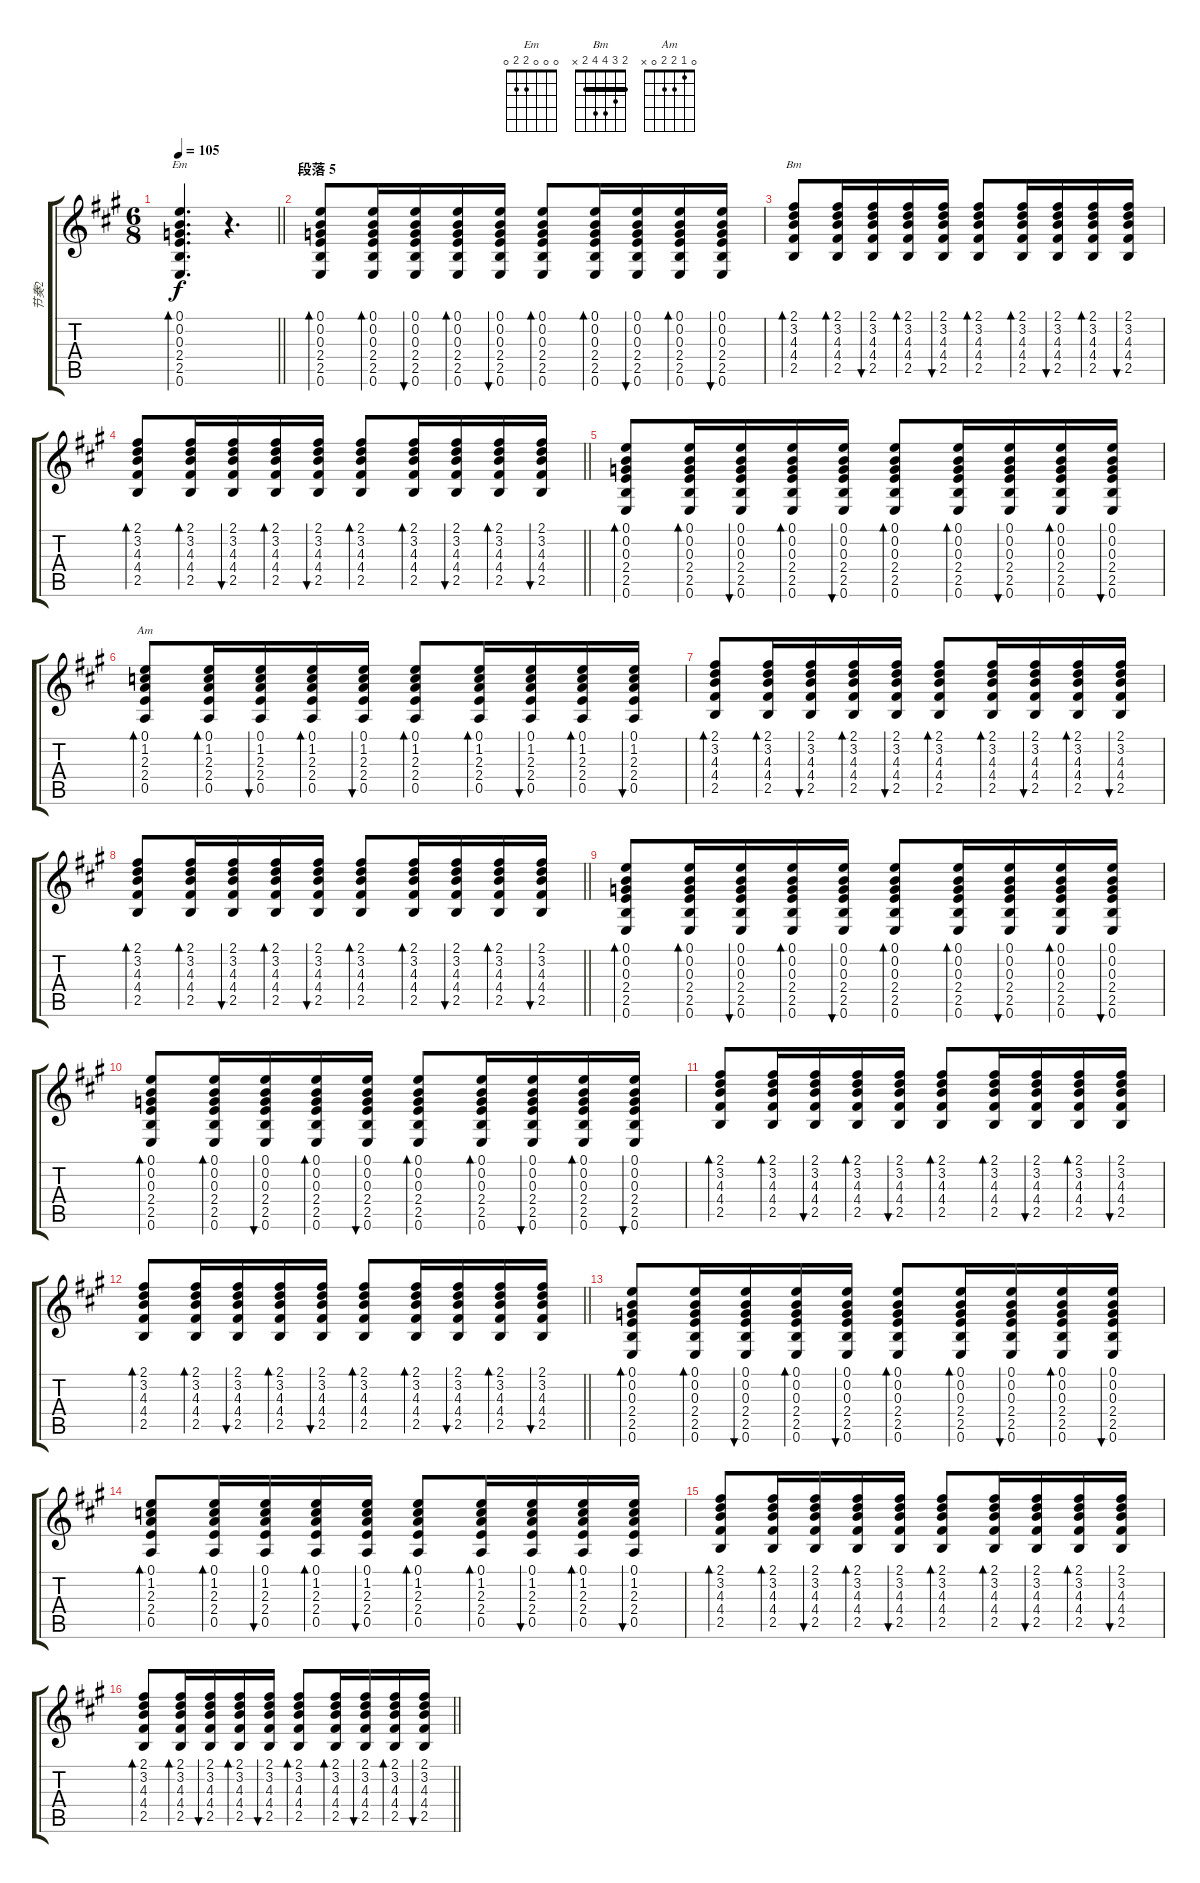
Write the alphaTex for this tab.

\track ("节奏2" "节奏2") {instrument acousticguitarsteel}
\staff {score tabs}
\tuning (E4 B3 G3 D3 A2 E2) {hide}
\chord ("Em" 0 0 0 2 2 0)
\chord ("Bm" 2 3 4 4 2 x) {barre 2}
\chord ("Am" 0 1 2 2 0 x)
\ts (6 8)
\tempo 105
\clef g2
\barLineRight lightlight
\ks a
(0.1 0.2 0.3 2.4 2.5 0.6).4{d bd 30 ch "Em" dy f} r.4{d} |
\section ("" "段落 5")
(0.1 0.2 0.3 2.4 2.5 0.6).8{bd 30} (0.1 0.2 0.3 2.4 2.5 0.6).16{bd 30} (0.1 0.2 0.3 2.4 2.5 0.6).16{bu 30} (0.1 0.2 0.3 2.4 2.5 0.6).16{bd 30} (0.1 0.2 0.3 2.4 2.5 0.6).16{bu 30} (0.1 0.2 0.3 2.4 2.5 0.6).8{bd 30} (0.1 0.2 0.3 2.4 2.5 0.6).16{bd 30} (0.1 0.2 0.3 2.4 2.5 0.6).16{bu 30} (0.1 0.2 0.3 2.4 2.5 0.6).16{bd 30} (0.1 0.2 0.3 2.4 2.5 0.6).16{bu 30} |
(2.1 3.2 4.3 4.4 2.5).8{bd 30 ch "Bm"} (2.1 3.2 4.3 4.4 2.5).16{bd 30} (2.1 3.2 4.3 4.4 2.5).16{bu 30} (2.1 3.2 4.3 4.4 2.5).16{bd 30} (2.1 3.2 4.3 4.4 2.5).16{bu 30} (2.1 3.2 4.3 4.4 2.5).8{bd 30} (2.1 3.2 4.3 4.4 2.5).16{bd 30} (2.1 3.2 4.3 4.4 2.5).16{bu 30} (2.1 3.2 4.3 4.4 2.5).16{bd 30} (2.1 3.2 4.3 4.4 2.5).16{bu 30} |
\barLineRight lightlight
(2.1 3.2 4.3 4.4 2.5).8{bd 30} (2.1 3.2 4.3 4.4 2.5).16{bd 30} (2.1 3.2 4.3 4.4 2.5).16{bu 30} (2.1 3.2 4.3 4.4 2.5).16{bd 30} (2.1 3.2 4.3 4.4 2.5).16{bu 30} (2.1 3.2 4.3 4.4 2.5).8{bd 30} (2.1 3.2 4.3 4.4 2.5).16{bd 30} (2.1 3.2 4.3 4.4 2.5).16{bu 30} (2.1 3.2 4.3 4.4 2.5).16{bd 30} (2.1 3.2 4.3 4.4 2.5).16{bu 30} |
(0.1 0.2 0.3 2.4 2.5 0.6).8{bd 30} (0.1 0.2 0.3 2.4 2.5 0.6).16{bd 30} (0.1 0.2 0.3 2.4 2.5 0.6).16{bu 30} (0.1 0.2 0.3 2.4 2.5 0.6).16{bd 30} (0.1 0.2 0.3 2.4 2.5 0.6).16{bu 30} (0.1 0.2 0.3 2.4 2.5 0.6).8{bd 30} (0.1 0.2 0.3 2.4 2.5 0.6).16{bd 30} (0.1 0.2 0.3 2.4 2.5 0.6).16{bu 30} (0.1 0.2 0.3 2.4 2.5 0.6).16{bd 30} (0.1 0.2 0.3 2.4 2.5 0.6).16{bu 30} |
(0.1 1.2 2.3 2.4 0.5).8{bd 30 ch "Am"} (0.1 1.2 2.3 2.4 0.5).16{bd 30} (0.1 1.2 2.3 2.4 0.5).16{bu 30} (0.1 1.2 2.3 2.4 0.5).16{bd 30} (0.1 1.2 2.3 2.4 0.5).16{bu 30} (0.1 1.2 2.3 2.4 0.5).8{bd 30} (0.1 1.2 2.3 2.4 0.5).16{bd 30} (0.1 1.2 2.3 2.4 0.5).16{bu 30} (0.1 1.2 2.3 2.4 0.5).16{bd 30} (0.1 1.2 2.3 2.4 0.5).16{bu 30} |
(2.1 3.2 4.3 4.4 2.5).8{bd 30} (2.1 3.2 4.3 4.4 2.5).16{bd 30} (2.1 3.2 4.3 4.4 2.5).16{bu 30} (2.1 3.2 4.3 4.4 2.5).16{bd 30} (2.1 3.2 4.3 4.4 2.5).16{bu 30} (2.1 3.2 4.3 4.4 2.5).8{bd 30} (2.1 3.2 4.3 4.4 2.5).16{bd 30} (2.1 3.2 4.3 4.4 2.5).16{bu 30} (2.1 3.2 4.3 4.4 2.5).16{bd 30} (2.1 3.2 4.3 4.4 2.5).16{bu 30} |
\barLineRight lightlight
(2.1 3.2 4.3 4.4 2.5).8{bd 30} (2.1 3.2 4.3 4.4 2.5).16{bd 30} (2.1 3.2 4.3 4.4 2.5).16{bu 30} (2.1 3.2 4.3 4.4 2.5).16{bd 30} (2.1 3.2 4.3 4.4 2.5).16{bu 30} (2.1 3.2 4.3 4.4 2.5).8{bd 30} (2.1 3.2 4.3 4.4 2.5).16{bd 30} (2.1 3.2 4.3 4.4 2.5).16{bu 30} (2.1 3.2 4.3 4.4 2.5).16{bd 30} (2.1 3.2 4.3 4.4 2.5).16{bu 30} |
(0.1 0.2 0.3 2.4 2.5 0.6).8{bd 30} (0.1 0.2 0.3 2.4 2.5 0.6).16{bd 30} (0.1 0.2 0.3 2.4 2.5 0.6).16{bu 30} (0.1 0.2 0.3 2.4 2.5 0.6).16{bd 30} (0.1 0.2 0.3 2.4 2.5 0.6).16{bu 30} (0.1 0.2 0.3 2.4 2.5 0.6).8{bd 30} (0.1 0.2 0.3 2.4 2.5 0.6).16{bd 30} (0.1 0.2 0.3 2.4 2.5 0.6).16{bu 30} (0.1 0.2 0.3 2.4 2.5 0.6).16{bd 30} (0.1 0.2 0.3 2.4 2.5 0.6).16{bu 30} |
(0.1 0.2 0.3 2.4 2.5 0.6).8{bd 30} (0.1 0.2 0.3 2.4 2.5 0.6).16{bd 30} (0.1 0.2 0.3 2.4 2.5 0.6).16{bu 30} (0.1 0.2 0.3 2.4 2.5 0.6).16{bd 30} (0.1 0.2 0.3 2.4 2.5 0.6).16{bu 30} (0.1 0.2 0.3 2.4 2.5 0.6).8{bd 30} (0.1 0.2 0.3 2.4 2.5 0.6).16{bd 30} (0.1 0.2 0.3 2.4 2.5 0.6).16{bu 30} (0.1 0.2 0.3 2.4 2.5 0.6).16{bd 30} (0.1 0.2 0.3 2.4 2.5 0.6).16{bu 30} |
(2.1 3.2 4.3 4.4 2.5).8{bd 30} (2.1 3.2 4.3 4.4 2.5).16{bd 30} (2.1 3.2 4.3 4.4 2.5).16{bu 30} (2.1 3.2 4.3 4.4 2.5).16{bd 30} (2.1 3.2 4.3 4.4 2.5).16{bu 30} (2.1 3.2 4.3 4.4 2.5).8{bd 30} (2.1 3.2 4.3 4.4 2.5).16{bd 30} (2.1 3.2 4.3 4.4 2.5).16{bu 30} (2.1 3.2 4.3 4.4 2.5).16{bd 30} (2.1 3.2 4.3 4.4 2.5).16{bu 30} |
\barLineRight lightlight
(2.1 3.2 4.3 4.4 2.5).8{bd 30} (2.1 3.2 4.3 4.4 2.5).16{bd 30} (2.1 3.2 4.3 4.4 2.5).16{bu 30} (2.1 3.2 4.3 4.4 2.5).16{bd 30} (2.1 3.2 4.3 4.4 2.5).16{bu 30} (2.1 3.2 4.3 4.4 2.5).8{bd 30} (2.1 3.2 4.3 4.4 2.5).16{bd 30} (2.1 3.2 4.3 4.4 2.5).16{bu 30} (2.1 3.2 4.3 4.4 2.5).16{bd 30} (2.1 3.2 4.3 4.4 2.5).16{bu 30} |
(0.1 0.2 0.3 2.4 2.5 0.6).8{bd 30} (0.1 0.2 0.3 2.4 2.5 0.6).16{bd 30} (0.1 0.2 0.3 2.4 2.5 0.6).16{bu 30} (0.1 0.2 0.3 2.4 2.5 0.6).16{bd 30} (0.1 0.2 0.3 2.4 2.5 0.6).16{bu 30} (0.1 0.2 0.3 2.4 2.5 0.6).8{bd 30} (0.1 0.2 0.3 2.4 2.5 0.6).16{bd 30} (0.1 0.2 0.3 2.4 2.5 0.6).16{bu 30} (0.1 0.2 0.3 2.4 2.5 0.6).16{bd 30} (0.1 0.2 0.3 2.4 2.5 0.6).16{bu 30} |
(0.1 1.2 2.3 2.4 0.5).8{bd 30} (0.1 1.2 2.3 2.4 0.5).16{bd 30} (0.1 1.2 2.3 2.4 0.5).16{bu 30} (0.1 1.2 2.3 2.4 0.5).16{bd 30} (0.1 1.2 2.3 2.4 0.5).16{bu 30} (0.1 1.2 2.3 2.4 0.5).8{bd 30} (0.1 1.2 2.3 2.4 0.5).16{bd 30} (0.1 1.2 2.3 2.4 0.5).16{bu 30} (0.1 1.2 2.3 2.4 0.5).16{bd 30} (0.1 1.2 2.3 2.4 0.5).16{bu 30} |
(2.1 3.2 4.3 4.4 2.5).8{bd 30} (2.1 3.2 4.3 4.4 2.5).16{bd 30} (2.1 3.2 4.3 4.4 2.5).16{bu 30} (2.1 3.2 4.3 4.4 2.5).16{bd 30} (2.1 3.2 4.3 4.4 2.5).16{bu 30} (2.1 3.2 4.3 4.4 2.5).8{bd 30} (2.1 3.2 4.3 4.4 2.5).16{bd 30} (2.1 3.2 4.3 4.4 2.5).16{bu 30} (2.1 3.2 4.3 4.4 2.5).16{bd 30} (2.1 3.2 4.3 4.4 2.5).16{bu 30} |
\barLineRight lightlight
(2.1 3.2 4.3 4.4 2.5).8{bd 30} (2.1 3.2 4.3 4.4 2.5).16{bd 30} (2.1 3.2 4.3 4.4 2.5).16{bu 30} (2.1 3.2 4.3 4.4 2.5).16{bd 30} (2.1 3.2 4.3 4.4 2.5).16{bu 30} (2.1 3.2 4.3 4.4 2.5).8{bd 30} (2.1 3.2 4.3 4.4 2.5).16{bd 30} (2.1 3.2 4.3 4.4 2.5).16{bu 30} (2.1 3.2 4.3 4.4 2.5).16{bd 30} (2.1 3.2 4.3 4.4 2.5).16{bu 30}
